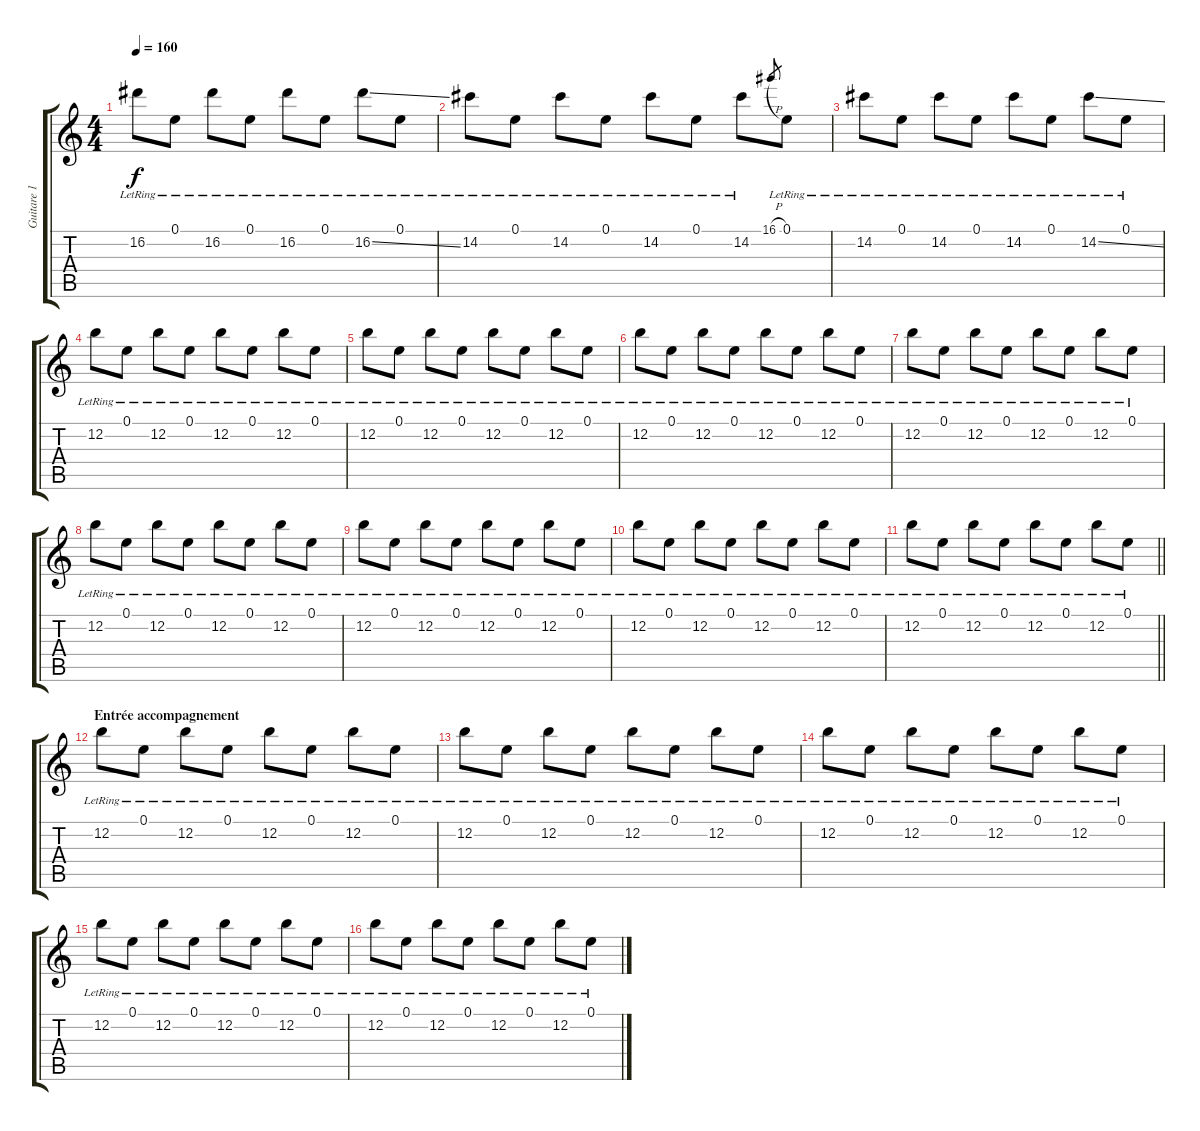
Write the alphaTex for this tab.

\track ("Guitare 1" "Guitare 1") {instrument electricguitarclean}
\staff {score tabs}
\tuning (E4 B3 G3 D3 A2 E2) {hide}
\ts (4 4)
\tempo 160
\clef g2
\ks c
16.2{lr}.8{dy f} 0.1{lr}.8 16.2{lr}.8 0.1{lr}.8 16.2{lr}.8 0.1{lr}.8 16.2{ss lr}.8 0.1{lr}.8 |
14.2{lr}.8 0.1{lr}.8 14.2{lr}.8 0.1{lr}.8 14.2{lr}.8 0.1{lr}.8 14.2{lr}.8 16.1{h}.8{gr} 0.1{lr}.8 |
14.2{lr}.8 0.1{lr}.8 14.2{lr}.8 0.1{lr}.8 14.2{lr}.8 0.1{lr}.8 14.2{ss lr}.8 0.1{lr}.8 |
12.2{lr}.8 0.1{lr}.8 12.2{lr}.8 0.1{lr}.8 12.2{lr}.8 0.1{lr}.8 12.2{lr}.8 0.1{lr}.8 |
12.2{lr}.8 0.1{lr}.8 12.2{lr}.8 0.1{lr}.8 12.2{lr}.8 0.1{lr}.8 12.2{lr}.8 0.1{lr}.8 |
12.2{lr}.8 0.1{lr}.8 12.2{lr}.8 0.1{lr}.8 12.2{lr}.8 0.1{lr}.8 12.2{lr}.8 0.1{lr}.8 |
12.2{lr}.8 0.1{lr}.8 12.2{lr}.8 0.1{lr}.8 12.2{lr}.8 0.1{lr}.8 12.2{lr}.8 0.1{lr}.8 |
12.2{lr}.8 0.1{lr}.8 12.2{lr}.8 0.1{lr}.8 12.2{lr}.8 0.1{lr}.8 12.2{lr}.8 0.1{lr}.8 |
12.2{lr}.8 0.1{lr}.8 12.2{lr}.8 0.1{lr}.8 12.2{lr}.8 0.1{lr}.8 12.2{lr}.8 0.1{lr}.8 |
12.2{lr}.8 0.1{lr}.8 12.2{lr}.8 0.1{lr}.8 12.2{lr}.8 0.1{lr}.8 12.2{lr}.8 0.1{lr}.8 |
\barLineRight lightlight
12.2{lr}.8 0.1{lr}.8 12.2{lr}.8 0.1{lr}.8 12.2{lr}.8 0.1{lr}.8 12.2{lr}.8 0.1{lr}.8 |
\section ("" "Entrée accompagnement")
12.2{lr}.8 0.1{lr}.8 12.2{lr}.8 0.1{lr}.8 12.2{lr}.8 0.1{lr}.8 12.2{lr}.8 0.1{lr}.8 |
12.2{lr}.8 0.1{lr}.8 12.2{lr}.8 0.1{lr}.8 12.2{lr}.8 0.1{lr}.8 12.2{lr}.8 0.1{lr}.8 |
12.2{lr}.8 0.1{lr}.8 12.2{lr}.8 0.1{lr}.8 12.2{lr}.8 0.1{lr}.8 12.2{lr}.8 0.1{lr}.8 |
12.2{lr}.8 0.1{lr}.8 12.2{lr}.8 0.1{lr}.8 12.2{lr}.8 0.1{lr}.8 12.2{lr}.8 0.1{lr}.8 |
12.2{lr}.8 0.1{lr}.8 12.2{lr}.8 0.1{lr}.8 12.2{lr}.8 0.1{lr}.8 12.2{lr}.8 0.1{lr}.8
